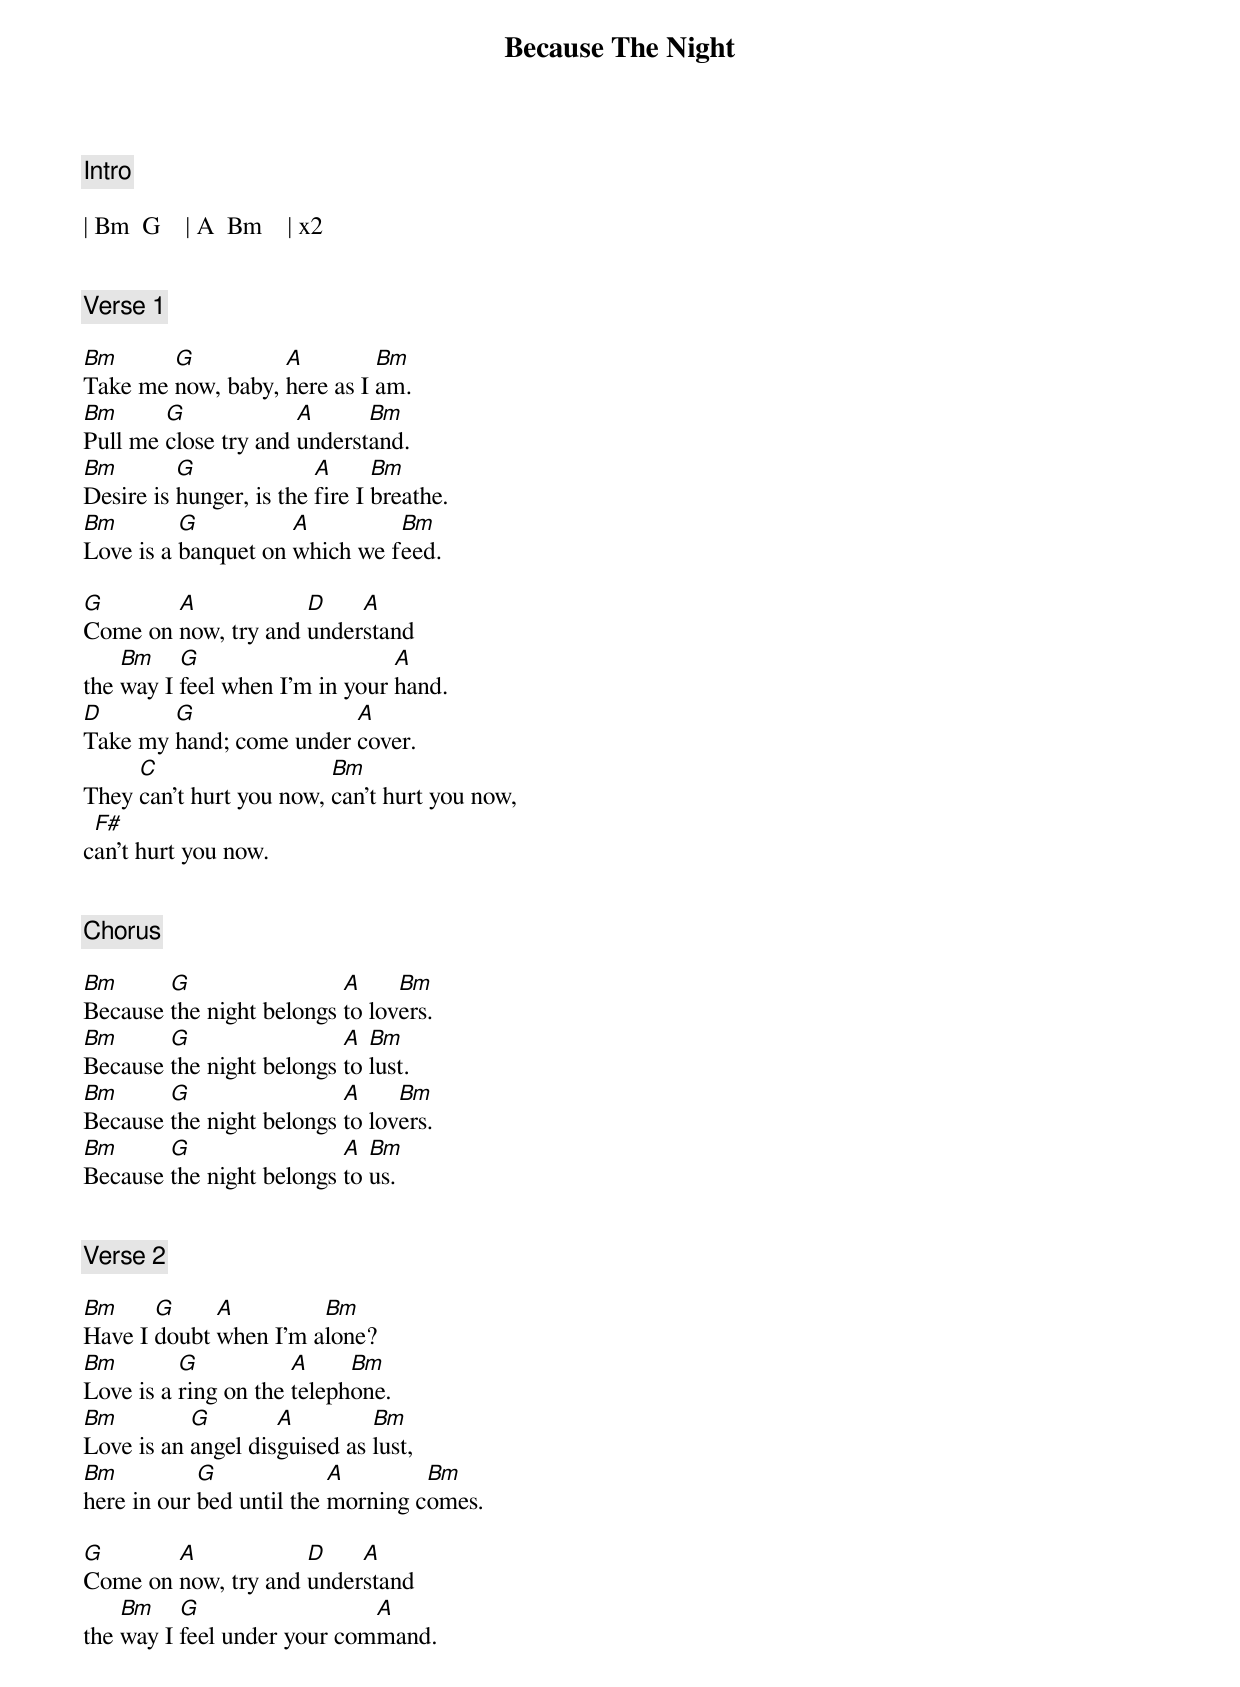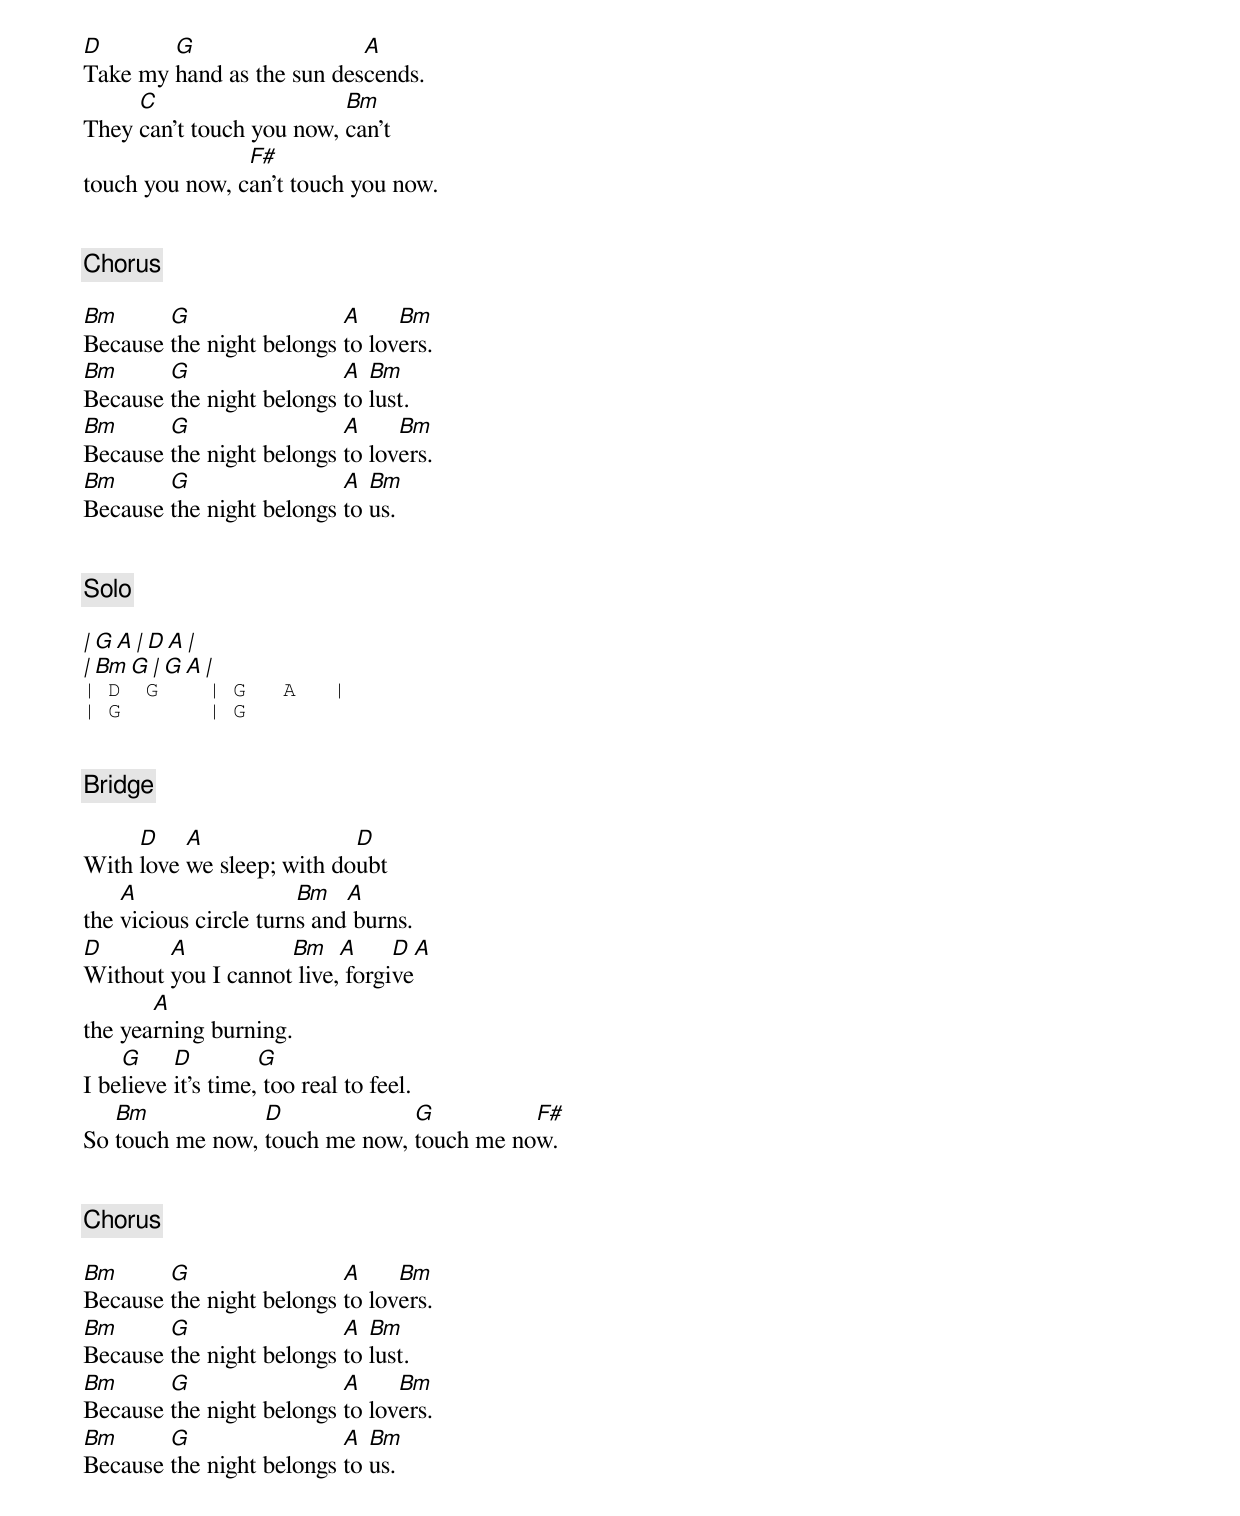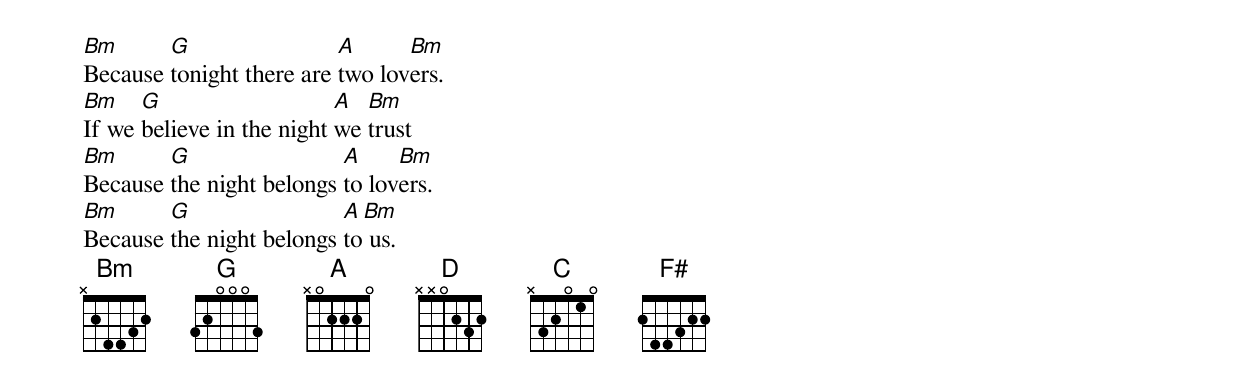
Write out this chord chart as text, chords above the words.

Because The Night

[Intro]

| Bm  G    | A  Bm    | x2


[Verse 1]

Bm      G          A         Bm
Take me now, baby, here as I am.
Bm      G             A      Bm
Pull me close try and understand.
Bm        G              A      Bm
Desire is hunger, is the fire I breathe.
Bm        G          A         Bm
Love is a banquet on which we feed.

G       A            D    A
Come on now, try and understand
    Bm    G                     A
the way I feel when I'm in your hand.
D       G                A
Take my hand; come under cover.
     C                   Bm
They can't hurt you now, can't hurt you now,
 F#
can't hurt you now.


[Chorus]

Bm      G                 A     Bm
Because the night belongs to lovers.
Bm      G                 A  Bm
Because the night belongs to lust.
Bm      G                 A     Bm
Because the night belongs to lovers.
Bm      G                 A  Bm
Because the night belongs to us.


[Verse 2]

Bm     G     A         Bm
Have I doubt when I'm alone?
Bm        G           A     Bm
Love is a ring on the telephone.
Bm         G        A         Bm
Love is an angel disguised as lust,
Bm          G             A        Bm
here in our bed until the morning comes.

G       A            D    A
Come on now, try and understand
    Bm    G                  A
the way I feel under your command.
D       G                  A
Take my hand as the sun descends.
     C                    Bm
They can't touch you now, can't
                F#
touch you now, can't touch you now.


[Chorus]

Bm      G                 A     Bm
Because the night belongs to lovers.
Bm      G                 A  Bm
Because the night belongs to lust.
Bm      G                 A     Bm
Because the night belongs to lovers.
Bm      G                 A  Bm
Because the night belongs to us.


[Solo]

| G  A    | D   A   |
| Bm G    | G   A   |
| D  G    | G   A   |
| G       | G


[Bridge]

     D    A                D
With love we sleep; with doubt
    A                  Bm   A
the vicious circle turns and burns.
D       A           Bm    A     D        A
Without you I cannot live, forgive
       A
the yearning burning.
    G     D         G
I believe it's time, too real to feel.
   Bm            D             G          F#
So touch me now, touch me now, touch me now.


[Chorus]

Bm      G                 A     Bm
Because the night belongs to lovers.
Bm      G                 A  Bm
Because the night belongs to lust.
Bm      G                 A     Bm
Because the night belongs to lovers.
Bm      G                 A  Bm
Because the night belongs to us.

Bm      G                 A      Bm
Because tonight there are two lovers.
Bm    G                    A  Bm
If we believe in the night we trust
Bm      G                 A     Bm
Because the night belongs to lovers.
Bm      G                 A Bm
Because the night belongs to us.
